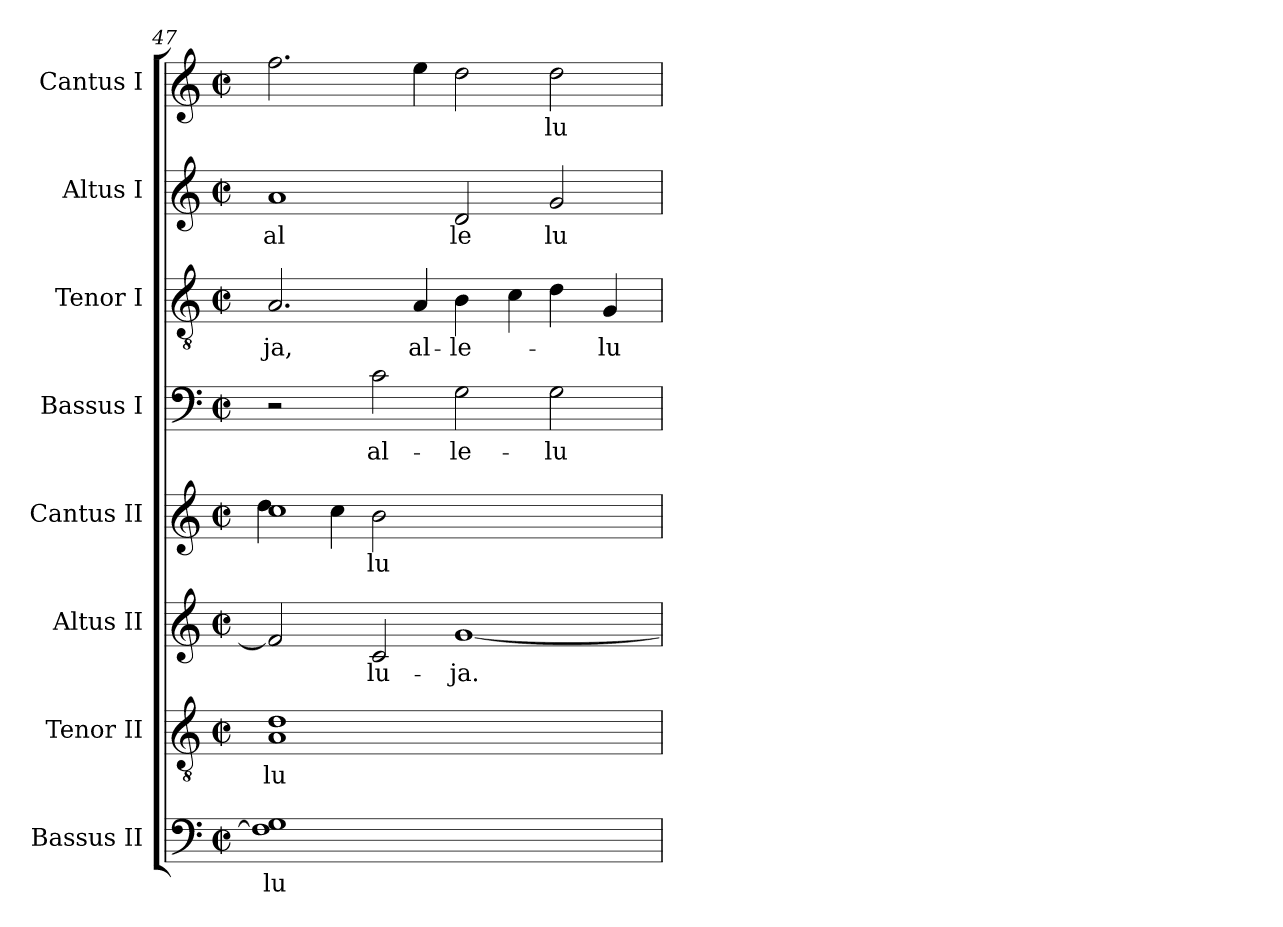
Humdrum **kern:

**kern	**text	**kern	**text	**kern	**text	**kern	**text	**kern	**text	**kern	**text	**kern	**text	**kern	**text
*part8	*part8	*part7	*part7	*part6	*part6	*part5	*part5	*part4	*part4	*part3	*part3	*part2	*part2	*part1	*part1
*staff8	*staff8	*staff7	*staff7	*staff6	*staff6	*staff5	*staff5	*staff4	*staff4	*staff3	*staff3	*staff2	*staff2	*staff1	*staff1
*I"Bassus II	*	*I"Tenor II	*	*I"Altus II	*	*I"Cantus II	*	*I"Bassus I	*	*I"Tenor I	*	*I"Altus I	*	*I"Cantus I	*
!!LO:PB:g=z
*clefF4	*	*clefGv2	*	*clefG2	*	*clefG2	*	*clefF4	*	*clefGv2	*	*clefG2	*	*clefG2	*
*M2/2	*	*M2/2	*	*M2/2	*	*M2/2	*	*M2/2	*	*M2/2	*	*M2/2	*	*M2/2	*
*met(c|)	*	*met(c|)	*	*met(c|)	*	*met(c|)	*	*met(c|)	*	*met(c|)	*	*met(c|)	*	*met(c|)	*
=47	=47	=47	=47	=47	=47	=47	=47	=47	=47	=47	=47	=47	=47	=47	=47
!	!LO:LY:b:cj	!	!LO:LY:b:cj	!	!	!	!	!	!	!	!LO:LY:b:cj	!	!LO:LY:b:cj	!	!
*	*	*	*	*	*	*^	*	*	*	*	*	*	*	*	*
*	*	*	*	*	*	*	*^	*	*	*	*	*	*	*	*	*
1F] 1G	lu-	1A 1d	lu	2f/]	.	1cc	4dd\	8ryy	.	2r	.	2.A/	-ja,	1a	al	2.ff\	.
.	.	.	.	.	.	.	.	32.ryy	.	.	.	.	.	.	.	.	.
.	.	.	.	.	.	.	.	1ryy	.	.	.	.	.	.	.	.	.
.	.	.	.	.	.	.	4cc\	.	.	.	.	.	.	.	.	.	.
!	!	!	!	!	!LO:LY:b:cj	!	!	!	!LO:LY:b:cj	!	!LO:LY:b:cj	!	!	!	!	!	!
.	.	.	.	2c/	-lu-	.	2b\	.	-lu	2c\	al-	.	.	.	.	.	.
!	!	!	!	!	!	!	!	!	!	!	!	!	!LO:LY:b:cj	!	!	!	!
.	.	.	.	.	.	.	.	.	.	.	.	4A/	al-	.	.	4ee\	.
!	!	!	!	!	!LO:LY:b:cj	!	!	!	!	!	!LO:LY:b:cj	!	!LO:LY:b:cj	!	!LO:LY:b:cj	!	!
1ryy	.	1ryy	.	[<1g	-ja.	1ryy	1ryy	.	.	2G\	-le-	4B\	-le-	2d/	le	2dd\	.
.	.	.	.	.	.	.	.	2ryy	.	.	.	.	.	.	.	.	.
.	.	.	.	.	.	.	.	.	.	.	.	4c\	.	.	.	.	.
!	!	!	!	!	!	!	!	!	!	!	!LO:LY:b:cj	!	!	!	!LO:LY:b:cj	!	!LO:LY:b:cj
.	.	.	.	.	.	.	.	.	.	2G\	-lu-	4d\	.	2g/	lu	2dd\	lu
.	.	.	.	.	.	.	.	4ryy	.	.	.	.	.	.	.	.	.
!	!	!	!	!	!	!	!	!	!	!	!	!	!LO:LY:b:cj	!	!	!	!
.	.	.	.	.	.	.	.	.	.	.	.	4G/	-lu-	.	.	.	.
.	.	.	.	.	.	.	.	16ryy	.	.	.	.	.	.	.	.	.
.	.	.	.	.	.	.	.	64ryy	.	.	.	.	.	.	.	.	.
*	*	*	*	*	*	*v	*v	*v	*	*	*	*	*	*	*	*	*
=	=	=	=	=	=	=	=	=	=	=	=	=	=	=	=
*-	*-	*-	*-	*-	*-	*-	*-	*-	*-	*-	*-	*-	*-	*-	*-
